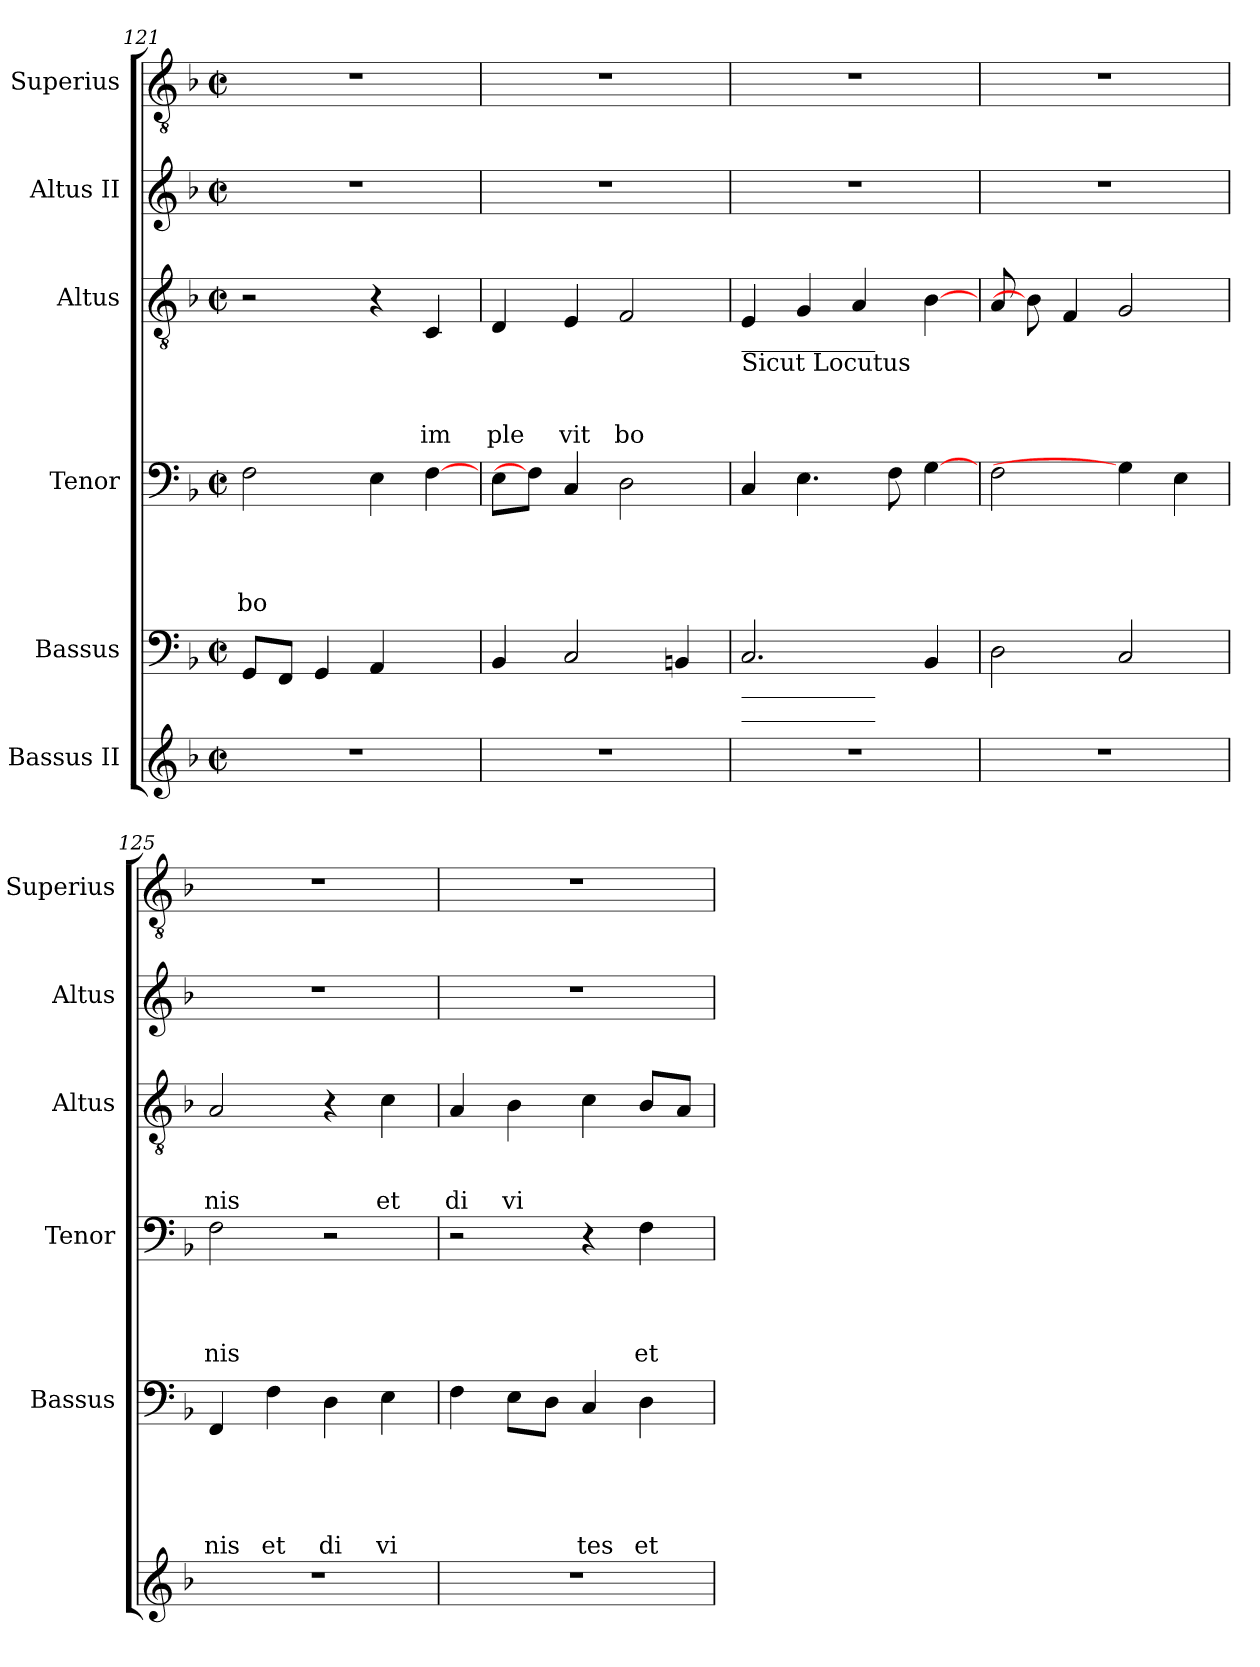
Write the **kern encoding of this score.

**kern	**kern	**text	**text	**text	**text	**text	**kern	**text	**text	**text	**text	**kern	**text	**text	**text	**kern	**kern
*part6	*part5	*part5	*part5	*part5	*part5	*part5	*part4	*part4	*part4	*part4	*part4	*part3	*part3	*part3	*part3	*part2	*part1
*staff6	*staff5	*staff5	*staff5	*staff5	*staff5	*staff5	*staff4	*staff4	*staff4	*staff4	*staff4	*staff3	*staff3	*staff3	*staff3	*staff2	*staff1
*I"Bassus II	*I"Bassus	*	*	*	*	*	*I"Tenor	*	*	*	*	*I"Altus	*	*	*	*I"Altus II	*I"Superius
*	*I'Bassus	*	*	*	*	*	*I'Tenor	*	*	*	*	*I'Altus	*	*	*	*I'Altus	*I'Superius
*clefG2	*clefF4	*	*	*	*	*	*clefF4	*	*	*	*	*clefGv2	*	*	*	*clefG2	*clefGv2
*k[b-]	*k[b-]	*	*	*	*	*	*k[b-]	*	*	*	*	*k[b-]	*	*	*	*k[b-]	*k[b-]
*F:	*F:	*	*	*	*	*	*F:	*	*	*	*	*F:	*	*	*	*F:	*F:
*M2/2	*M2/2	*	*	*	*	*	*M2/2	*	*	*	*	*M2/2	*	*	*	*M2/2	*M2/2
*met(c|)	*met(c|)	*	*	*	*	*	*met(c|)	*	*	*	*	*met(c|)	*	*	*	*met(c|)	*met(c|)
=121	=121	=121	=121	=121	=121	=121	=121	=121	=121	=121	=121	=121	=121	=121	=121	=121	=121
!	!	!	!	!	!	!	!	!	!	!	!LO:LY:b	!	!	!	!	!	!
1r	8GG/L	.	.	.	.	.	2F\	.	.	.	bo	2r	.	.	.	1r	1r
.	8FF/J	.	.	.	.	.	.	.	.	.	.	.	.	.	.	.	.
.	4GG/	.	.	.	.	.	.	.	.	.	.	.	.	.	.	.	.
.	4AA/	.	.	.	.	.	4E\	.	.	.	.	4r	.	.	.	.	.
!	!	!	!	!	!	!	!	!	!	!	!	!	!	!	!LO:LY:b	!	!
.	4ryy	.	.	.	.	.	[4F\	.	.	.	.	4C/	.	.	im	.	.
=122	=122	=122	=122	=122	=122	=122	=122	=122	=122	=122	=122	=122	=122	=122	=122	=122	=122
!	!	!	!	!	!	!	!	!	!	!	!	!	!	!	!LO:LY:b	!	!
1r	4BB-/	.	.	.	.	.	8E\L	.	.	.	.	4D/	.	.	ple	1r	1r
.	.	.	.	.	.	.	8F\J]	.	.	.	.	.	.	.	.	.	.
!	!	!	!	!	!	!	!	!	!	!	!	!	!	!	!LO:LY:b	!	!
.	2C/	.	.	.	.	.	4C/	.	.	.	.	4E/	.	.	vit	.	.
!	!	!	!	!	!	!	!	!	!	!	!	!	!	!	!LO:LY:b	!	!
.	.	.	.	.	.	.	2D\	.	.	.	.	2F/	.	.	bo	.	.
.	4BB/	.	.	.	.	.	.	.	.	.	.	.	.	.	.	.	.
!!LO:LB:g=z
=123	=123	=123	=123	=123	=123	=123	=123	=123	=123	=123	=123	=123	=123	=123	=123	=123	=123
!	!	!	!	!	!	!	!	!	!	!	!	!LO:TX:b:t=___________	!	!	!	!	!
!	!	!	!	!	!	!	!	!	!	!	!	!LO:TX:b:t=Sicut Locutus	!	!	!	!	!
!	!LO:TX:b:t=___________	!	!	!	!	!	!	!	!	!	!	!	!	!	!	!	!
!	!LO:TX:b:t=___________	!	!	!	!	!	!	!	!	!	!	!	!	!	!	!	!
1r	2.C/	.	.	.	.	.	4C/	.	.	.	.	4E/	.	.	.	1r	1r
.	.	.	.	.	.	.	4.E\	.	.	.	.	4G/	.	.	.	.	.
.	.	.	.	.	.	.	.	.	.	.	.	4A/	.	.	.	.	.
.	.	.	.	.	.	.	8F\	.	.	.	.	.	.	.	.	.	.
.	4BB-/	.	.	.	.	.	[4G\	.	.	.	.	[4B-\	.	.	.	.	.
=124	=124	=124	=124	=124	=124	=124	=124	=124	=124	=124	=124	=124	=124	=124	=124	=124	=124
1r	2D\	.	.	.	.	.	2F\	.	.	.	.	8A/	.	.	.	1r	1r
.	.	.	.	.	.	.	.	.	.	.	.	8B-\]	.	.	.	.	.
.	.	.	.	.	.	.	.	.	.	.	.	4F/	.	.	.	.	.
.	2C/	.	.	.	.	.	4G\]	.	.	.	.	2G/	.	.	.	.	.
.	.	.	.	.	.	.	4E\	.	.	.	.	.	.	.	.	.	.
=125	=125	=125	=125	=125	=125	=125	=125	=125	=125	=125	=125	=125	=125	=125	=125	=125	=125
!	!	!	!	!	!	!LO:LY:b	!	!	!	!	!LO:LY:b	!	!	!	!LO:LY:b	!	!
1r	4FF/	.	.	.	.	nis	2F\	.	.	.	nis	2A/	.	.	nis	1r	1r
!	!	!	!	!	!	!LO:LY:b	!	!	!	!	!	!	!	!	!	!	!
.	4F\	.	.	.	.	et	.	.	.	.	.	.	.	.	.	.	.
!	!	!	!	!	!	!LO:LY:b	!	!	!	!	!	!	!	!	!	!	!
.	4D\	.	.	.	.	di	2r	.	.	.	.	4r	.	.	.	.	.
!	!	!	!	!	!	!LO:LY:b	!	!	!	!	!	!	!	!	!LO:LY:b	!	!
.	4E\	.	.	.	.	vi	.	.	.	.	.	4c\	.	.	et	.	.
=126	=126	=126	=126	=126	=126	=126	=126	=126	=126	=126	=126	=126	=126	=126	=126	=126	=126
!	!	!	!	!	!	!	!	!	!	!	!	!	!	!	!LO:LY:b	!	!
1r	4F\	.	.	.	.	.	2r	.	.	.	.	4A/	.	.	di	1r	1r
!	!	!	!	!	!	!	!	!	!	!	!	!	!	!	!LO:LY:b	!	!
.	8E\L	.	.	.	.	.	.	.	.	.	.	4B-\	.	.	vi	.	.
.	8D\J	.	.	.	.	.	.	.	.	.	.	.	.	.	.	.	.
!	!	!	!	!	!	!LO:LY:b	!	!	!	!	!	!	!	!	!	!	!
.	4C/	.	.	.	.	tes	4r	.	.	.	.	4c\	.	.	.	.	.
!	!	!	!	!	!	!LO:LY:b	!	!	!	!	!LO:LY:b	!	!	!	!	!	!
.	4D\	.	.	.	.	et	4F\	.	.	.	et	8B-/L	.	.	.	.	.
.	.	.	.	.	.	.	.	.	.	.	.	8A/J	.	.	.	.	.
=	=	=	=	=	=	=	=	=	=	=	=	=	=	=	=	=	=
*-	*-	*-	*-	*-	*-	*-	*-	*-	*-	*-	*-	*-	*-	*-	*-	*-	*-
